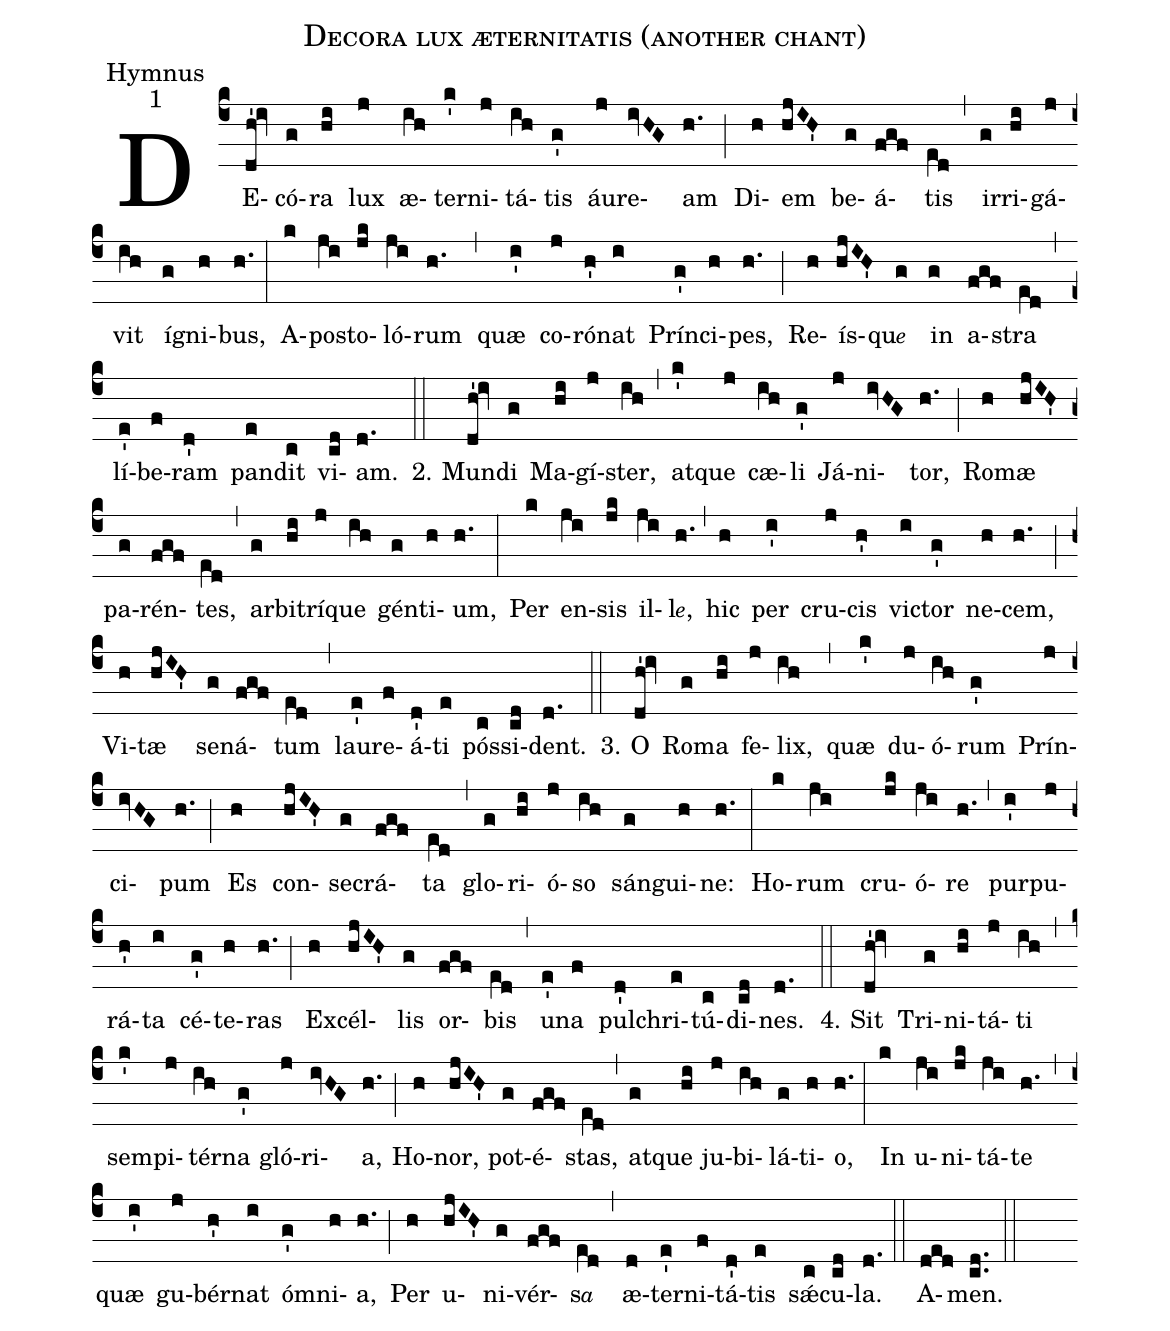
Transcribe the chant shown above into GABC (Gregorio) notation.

name:Decora lux æternitatis (another chant);
office-part:Hymnus;
mode:1;
%%
(c4) DE(dh'!iv)có(g)ra(hi) lux(j) æ(ih)ter(k')ni(j)tá(ih)tis(g') áu(j)re(ivHG)am(h.) (;) Di(h)em(hjIH') be(g)á(fgf)tis(e[ll:1]d) (,) ir(g)ri(hi)gá(j)vit(ih) í(g)gni(h)bus,(h.) (:) A(k)po(ji)sto(jk)ló(ji)rum(h.) (,) quæ(i') co(j)ró(h')nat(i) Prín(g')ci(h)pes,(h.) (;) Re(h)ís(hjIH')qu{<e>e</e>}(g) in(g) a(fgf)stra(e[ll:1]d) (,) lí(e')be(f)ram(d') pan(e)dit(c) vi(cd)am.(d.) (::)
2. Mun(dh'!iv)di(g) Ma(hi)gí(j)ster,(ih) (,) at(k')que(j) cæ(ih)li(g') Já(j)ni(ivHG)tor,(h.) (;) Ro(h)mæ(hjIH') pa(g)rén(fgf)tes,(e[ll:1]d) (,) ar(g)bi(hi)trí(j)que(ih) gén(g)ti(h)um,(h.) (:) Per(k) en(ji)sis(jk) il(ji)l{<e>e</e>},(h.) (,) hic(h) per(i') cru(j)cis(h') vi(i)ctor(g') ne(h)cem,(h.) (;) Vi(h)tæ(hjIH') se(g)ná(fgf)tum(e[ll:1]d) (,) lau(e')re(f)á(d')ti(e) pós(c)si(cd)dent.(d.) (::)
3. O(dh'!iv) Ro(g)ma(hi) fe(j)lix,(ih) (,) quæ(k') du(j)ó(ih)rum(g') Prín(j)ci(ivHG)pum(h.) (;) Es(h) con(hjIH')se(g)crá(fgf)ta(e[ll:1]d) (,) glo(g)ri(hi)ó(j)so(ih) sán(g)gui(h)ne:(h.) (:) Ho(k)rum(ji) cru(jk)ó(ji)re(h.) (,) pur(i')pu(j)rá(h')ta(i) cé(g')te(h)ras(h.) (;) Ex(h)cél(hjIH')lis(g) or(fgf)bis(e[ll:1]d) (,) u(e')na(f) pul(d')chri(e)tú(c)di(cd)nes.(d.) (::)
4. Sit(dh'!iv) Tri(g)ni(hi)tá(j)ti(ih) (,) sem(k')pi(j)tér(ih)na(g') gló(j)ri(ivHG)a,(h.) (;) Ho(h)nor,(hjIH') pot(g)é(fgf)stas,(e[ll:1]d) (,) at(g)que(hi) ju(j)bi(ih)lá(g)ti(h)o,(h.) (:) In(k) u(ji)ni(jk)tá(ji)te(h.) (,) quæ(i') gu(j)bér(h')nat(i) ó(g')mni(h)a,(h.) (;) Per(h) u(hjIH')ni(g)vér(fgf)s{<e>a</e>}(e[ll:1]d) (,) æ(d)ter(e')ni(f)tá(d')tis(e) sǽ(c)cu(cd)la.(d.) (::)
A(ded)men.(cd..) (::)
